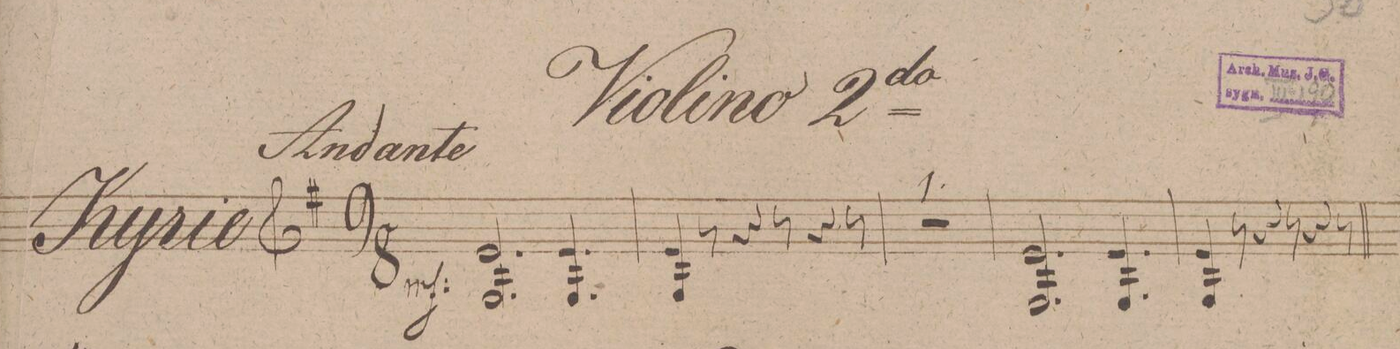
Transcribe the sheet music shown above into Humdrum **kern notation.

**kern	**dynam
*I"Violino 2do	*
*clefG2	*
*k[f#]	*
*M9/8	*
2.e 2.G/	mf
4.e 4.G/	.
=2	=2
4e 4G/	.
8r	.
4r	.
8r	.
4r	.
8r	.
=3	=3
8%9r	.
=4	=4
2.e 2.G/	.
4.e 4.G/	.
=5	=5
4e 4G/	.
8r	.
4r	.
8r	.
4r	.
8r	.
=6	=6
*-	*-
